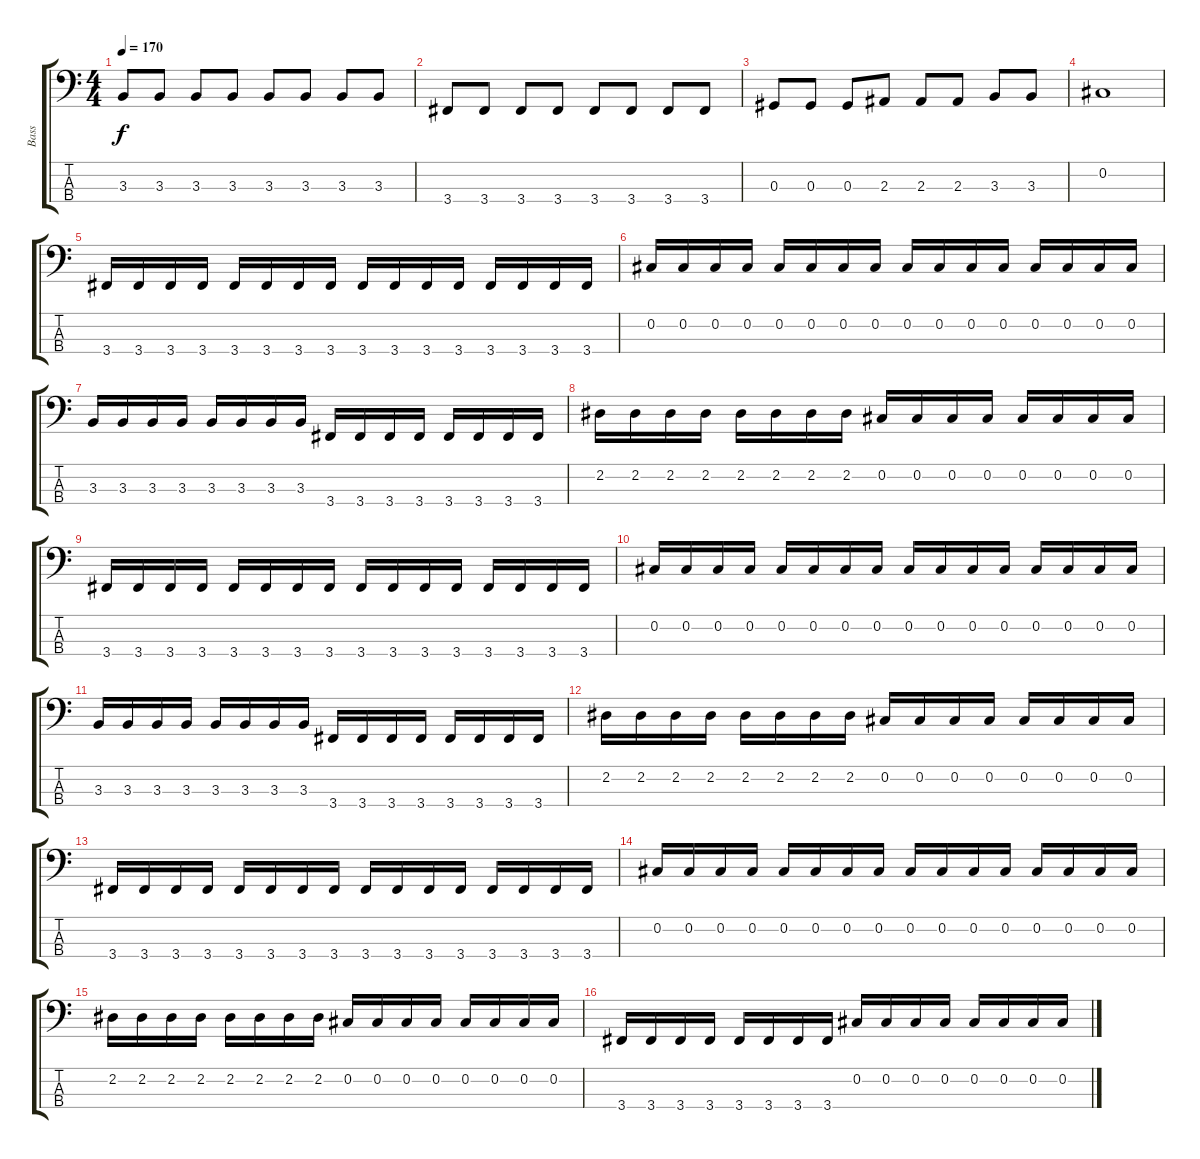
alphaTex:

\track ("Bass" "Bass") {instrument electricbasspick}
\staff {score tabs}
\tuning (Gb2 Db2 Ab1 Eb1) {hide}
\ts (4 4)
\tempo 170
\clef f4
\ks c
3.3.8{dy f} 3.3.8 3.3.8 3.3.8 3.3.8 3.3.8 3.3.8 3.3.8 |
3.4.8 3.4.8 3.4.8 3.4.8 3.4.8 3.4.8 3.4.8 3.4.8 |
0.3.8 0.3.8 0.3.8 2.3.8 2.3.8 2.3.8 3.3.8 3.3.8 |
0.2.1 |
3.4.16 3.4.16 3.4.16 3.4.16 3.4.16 3.4.16 3.4.16 3.4.16 3.4.16 3.4.16 3.4.16 3.4.16 3.4.16 3.4.16 3.4.16 3.4.16 |
0.2.16 0.2.16 0.2.16 0.2.16 0.2.16 0.2.16 0.2.16 0.2.16 0.2.16 0.2.16 0.2.16 0.2.16 0.2.16 0.2.16 0.2.16 0.2.16 |
3.3.16 3.3.16 3.3.16 3.3.16 3.3.16 3.3.16 3.3.16 3.3.16 3.4.16 3.4.16 3.4.16 3.4.16 3.4.16 3.4.16 3.4.16 3.4.16 |
2.2.16 2.2.16 2.2.16 2.2.16 2.2.16 2.2.16 2.2.16 2.2.16 0.2.16 0.2.16 0.2.16 0.2.16 0.2.16 0.2.16 0.2.16 0.2.16 |
3.4.16 3.4.16 3.4.16 3.4.16 3.4.16 3.4.16 3.4.16 3.4.16 3.4.16 3.4.16 3.4.16 3.4.16 3.4.16 3.4.16 3.4.16 3.4.16 |
0.2.16 0.2.16 0.2.16 0.2.16 0.2.16 0.2.16 0.2.16 0.2.16 0.2.16 0.2.16 0.2.16 0.2.16 0.2.16 0.2.16 0.2.16 0.2.16 |
3.3.16 3.3.16 3.3.16 3.3.16 3.3.16 3.3.16 3.3.16 3.3.16 3.4.16 3.4.16 3.4.16 3.4.16 3.4.16 3.4.16 3.4.16 3.4.16 |
2.2.16 2.2.16 2.2.16 2.2.16 2.2.16 2.2.16 2.2.16 2.2.16 0.2.16 0.2.16 0.2.16 0.2.16 0.2.16 0.2.16 0.2.16 0.2.16 |
3.4.16 3.4.16 3.4.16 3.4.16 3.4.16 3.4.16 3.4.16 3.4.16 3.4.16 3.4.16 3.4.16 3.4.16 3.4.16 3.4.16 3.4.16 3.4.16 |
0.2.16 0.2.16 0.2.16 0.2.16 0.2.16 0.2.16 0.2.16 0.2.16 0.2.16 0.2.16 0.2.16 0.2.16 0.2.16 0.2.16 0.2.16 0.2.16 |
2.2.16 2.2.16 2.2.16 2.2.16 2.2.16 2.2.16 2.2.16 2.2.16 0.2.16 0.2.16 0.2.16 0.2.16 0.2.16 0.2.16 0.2.16 0.2.16 |
3.4.16 3.4.16 3.4.16 3.4.16 3.4.16 3.4.16 3.4.16 3.4.16 0.2.16 0.2.16 0.2.16 0.2.16 0.2.16 0.2.16 0.2.16 0.2.16
